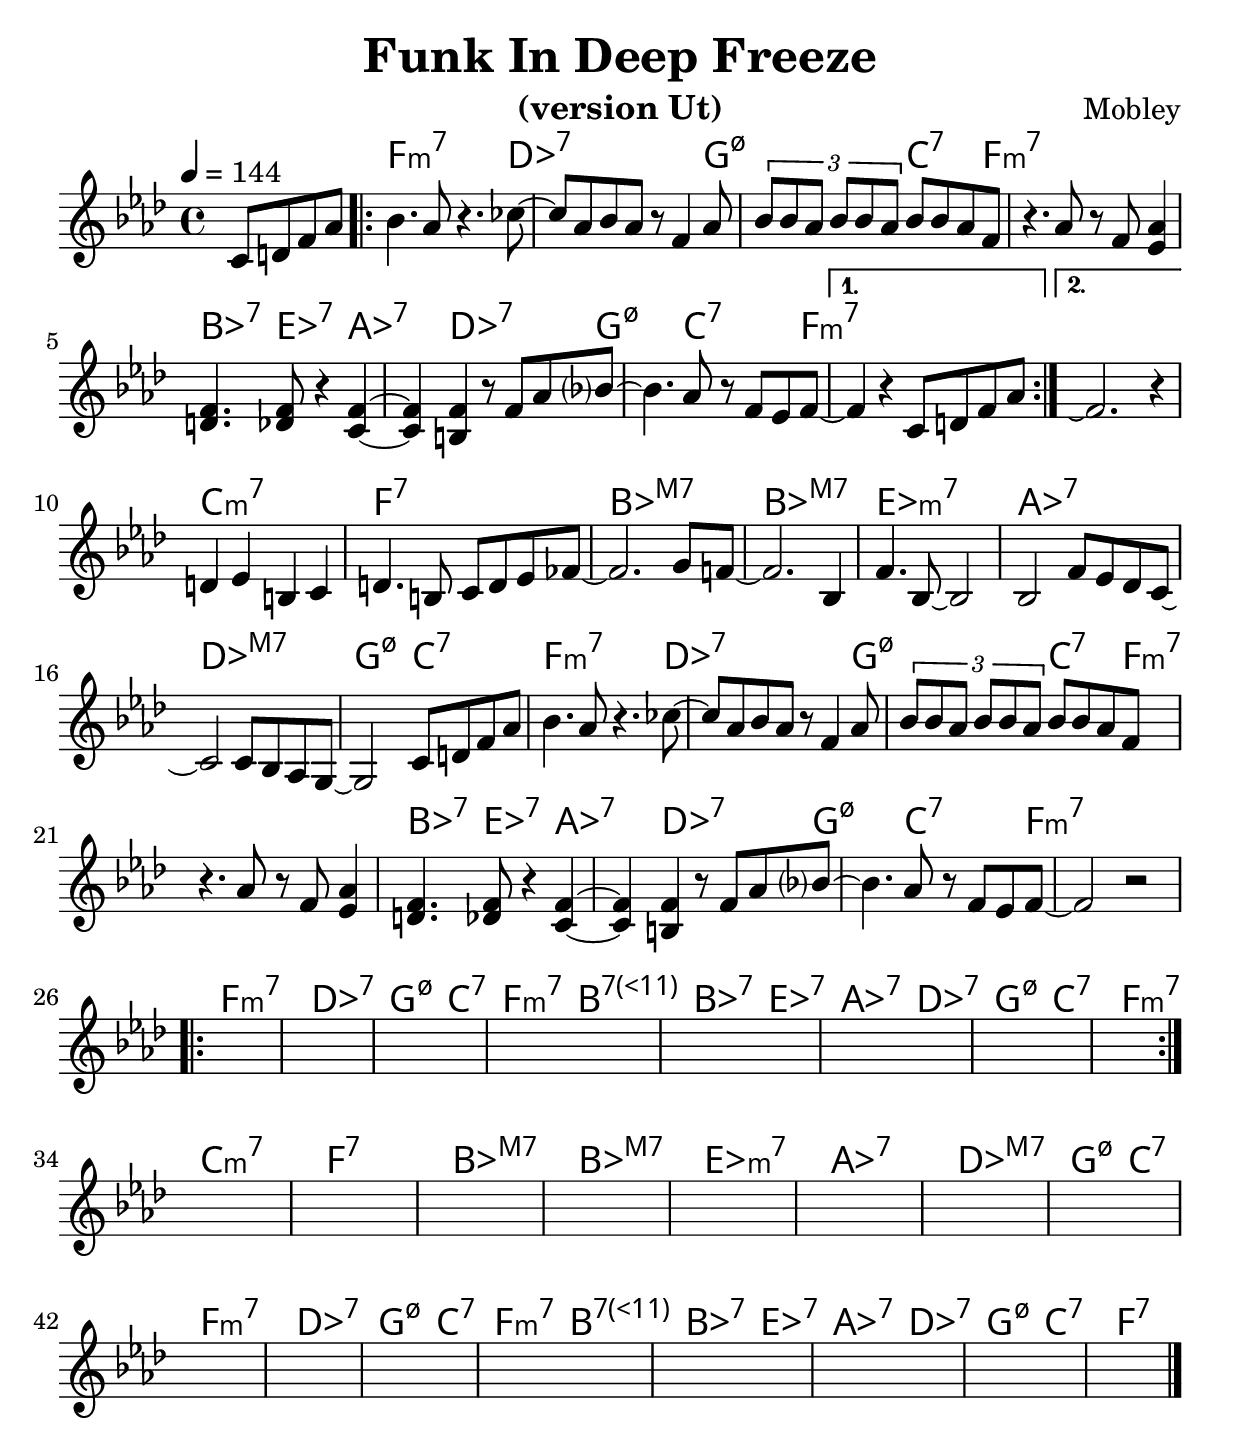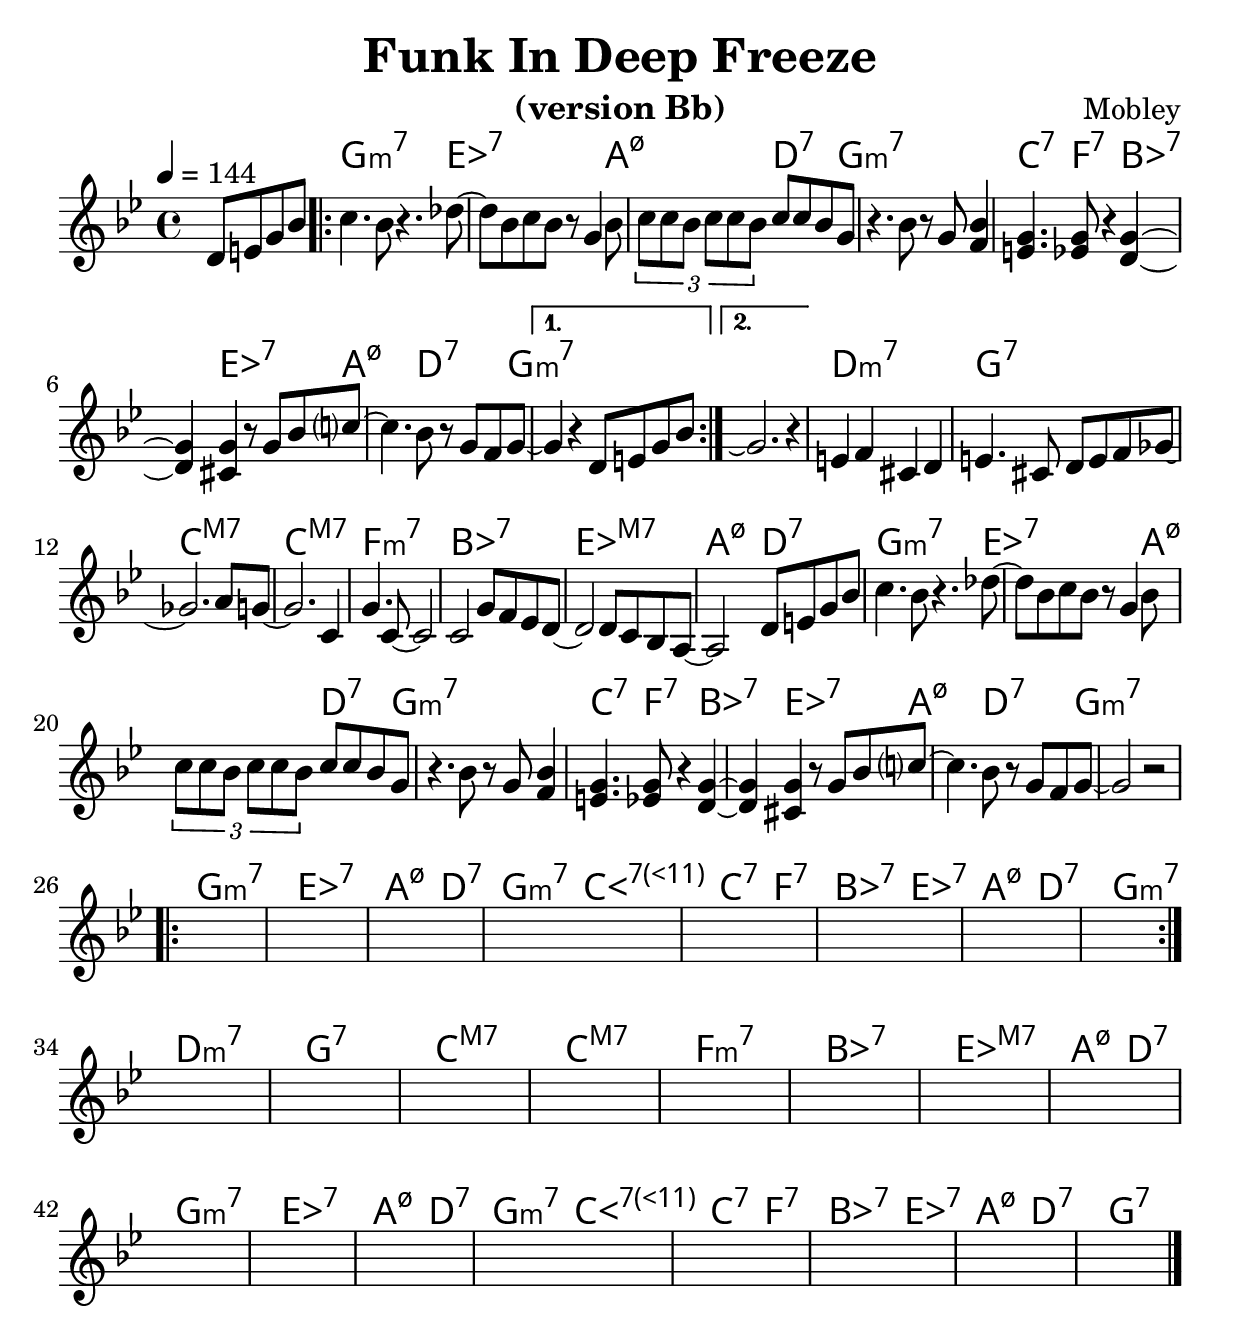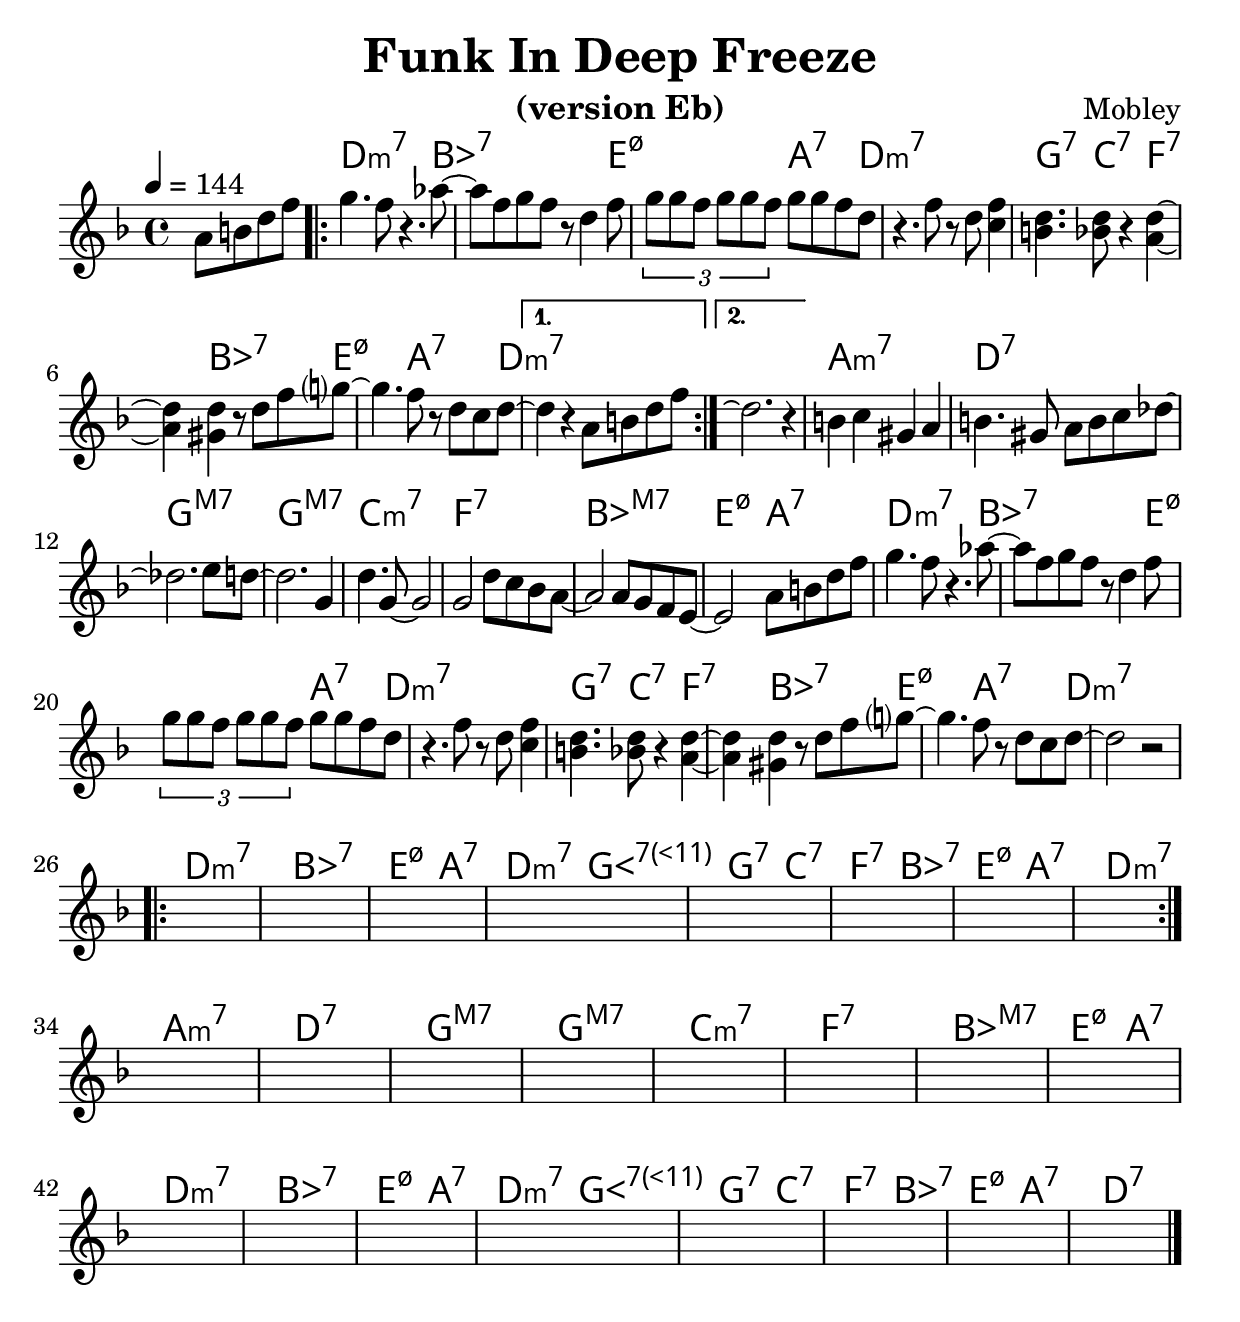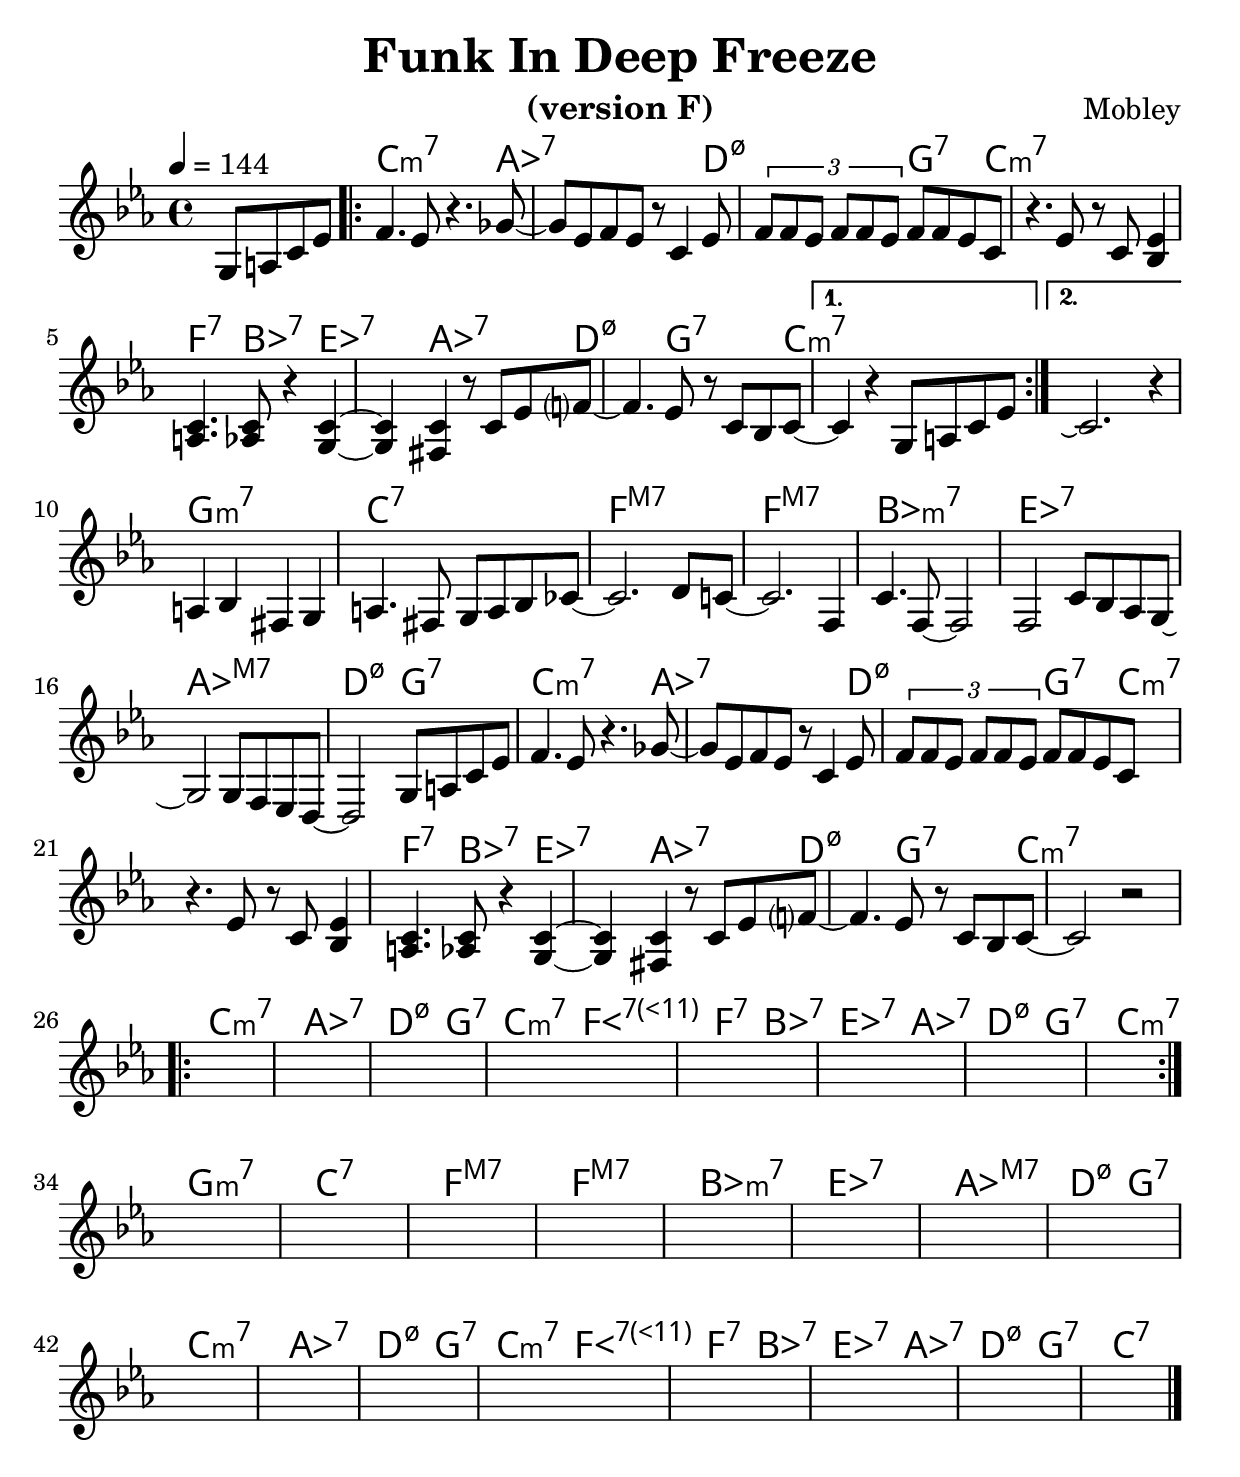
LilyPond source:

% Created on Mon Sep 20 15:23:38 CEST 2010
\version "2.22.0"

#(set-global-staff-size 26)
#(set-default-paper-size "a4")

\include "utils/AccordsJazzDefs.ly"

\paper { indent = 0\cm} 

\header {
	title = "Funk In Deep Freeze" 
 	composer = "Mobley"
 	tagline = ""

}



accords = \chords {
	\partial 2 s2
	\repeat volta 2 {
	f2:m7 s4 s8 des8:7 s2 s4 s8 g8:m7.5- s2 c4:7 s8 f8:m7 s1
	bes4:7 s8 es:7 s4 aes:7 s des:7 s s8 g:m7.5- s4 s8 c2:7 f8:m7
	}
	\alternative {{s1}{s1}}
	c:m7 f:7 bes:maj7 bes:maj7
	es:m7 aes:7 des:maj7 g2:m7.5- c:7
	f2:m7 s4 s8 des8:7 s2 s4 s8 g8:m7.5- s2 c4:7 s8 f8:m7 s1
	bes4:7 s8 es:7 s4 aes:7 s des:7 s s8 g:m7.5- s4 s8 c2:7 f8:m7 s1
	\repeat volta 2 {
	f1:m7 des:7 g2:m7.5- c:7 f:m7 b:7.11+
	bes:7 es:7 aes:7 des:7 g:m7.5- c:7 f1:m7
	}
	c:m7 f:7 bes:maj7 bes:maj7
	es:m7 aes:7 des:maj7 g2:m7.5- c:7
	f1:m7 des:7 g2:m7.5- c:7 f:m7 b:7.11+
	bes:7 es:7 aes:7 des:7 g:m7.5- c:7 f1:7

	%		c1:m7.5+.9+ % un accord
%	es:m7 % un deuxiÃ¨me
}

staffViolon = \new Staff {
	\time 4/4
	\tempo 4 = 144 
	\set Staff.midiInstrument = "trumpet"
	\key aes \major
	\clef treble
	#(set-accidental-style 'modern-cautionary)
	\relative c' { 	
 % Type notes here 
\compressEmptyMeasures
%\set Timing.beamExceptions = #'()
\partial 2 c8 d f aes 
\repeat volta 2 {
bes4. aes8 r4. ces8~ 
ces aes bes aes r f4 aes8
\tuplet 3/2 {bes bes aes bes bes aes} bes bes aes f
r4. aes8 r f <es aes>4
<d f>4. <des f>8 r4 <c f>~
<c f> <b f'> r8 f' aes bes~
bes4. aes8 r f es f~
}
\alternative {{f4 r c8 d f aes}{f2.\repeatTie r4}}
d es b c
d4. b8 c d es fes~
fes2. g8 f~ f2. bes,4
f'4. bes,8~ bes2 bes f'8 es des c~
c2 c8 bes aes g~ g2 c8 d f aes
bes4. aes8 r4. ces8~ 
ces aes bes aes r f4 aes8
\tuplet 3/2 {bes bes aes bes bes aes} bes bes aes f
r4. aes8 r f <es aes>4
<d f>4. <des f>8 r4 <c f>~
<c f> <b f'> r8 f' aes bes~
bes4. aes8 r f es f~ f2 r
\break
\repeat volta 2 {s1 s s s s s s s} \break
s s s s s s s s \break
s s s s s s s s \bar "|."
%c4^\markup{Essai} cis c cis
%\mark \markup {\musicglyph "scripts.coda" }
%c cis c c
	}
}


theme=\staffViolon

\include "utils/books.ly"